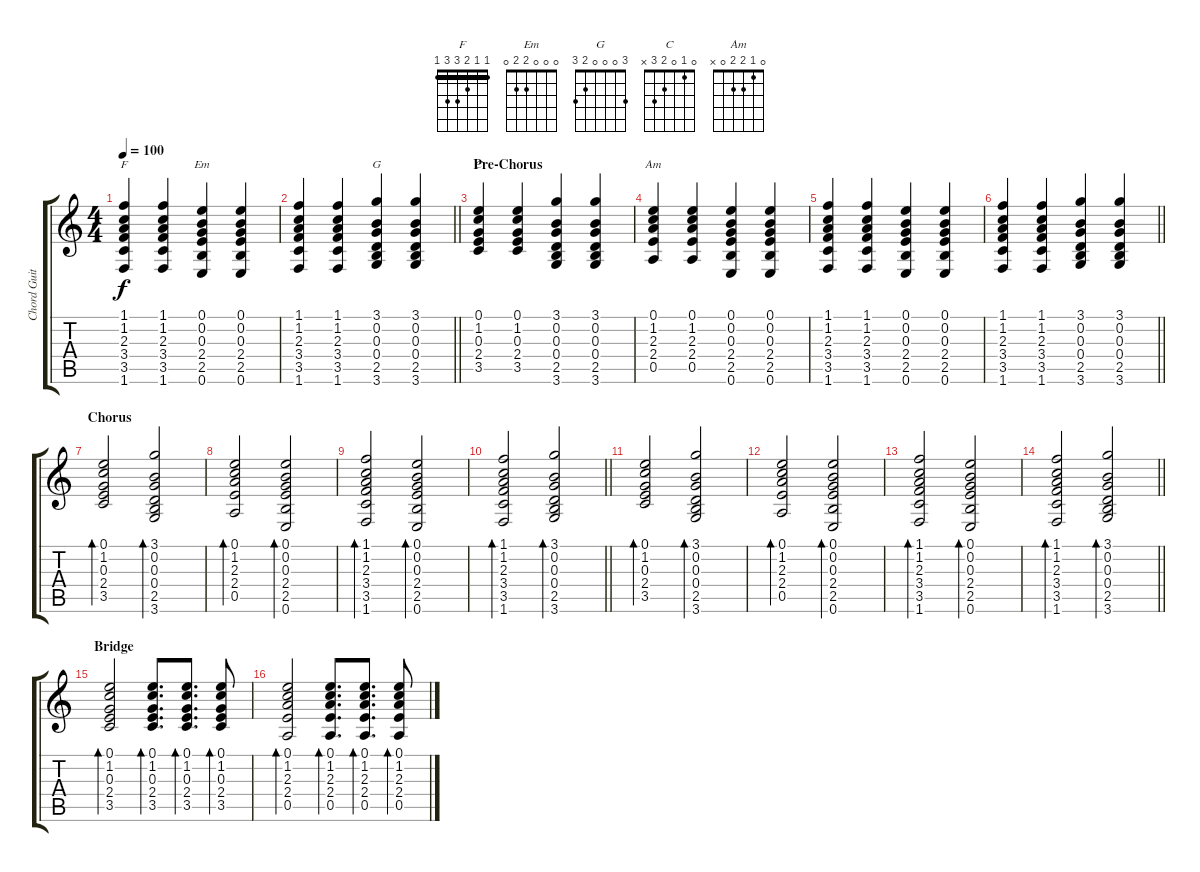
\track ("Chord Guitar" "Chord Guit") {instrument electricguitarclean}
\staff {score tabs}
\tuning (E4 B3 G3 D3 A2 E2) {hide}
\chord ("F" 1 1 2 3 3 1) {barre 1}
\chord ("Em" 0 0 0 2 2 0)
\chord ("G" 3 0 0 0 2 3)
\chord ("C" 0 1 0 2 3 x)
\chord ("Am" 0 1 2 2 0 x)
\ts (4 4)
\tempo 100
\clef g2
\ks c
(1.1 1.2 2.3 3.4 3.5 1.6).4{ch "F" dy f} (1.1 1.2 2.3 3.4 3.5 1.6).4 (0.1 0.2 0.3 2.4 2.5 0.6).4{ch "Em"} (0.1 0.2 0.3 2.4 2.5 0.6).4 |
\barLineRight lightlight
(1.1 1.2 2.3 3.4 3.5 1.6).4 (1.1 1.2 2.3 3.4 3.5 1.6).4 (3.1 0.2 0.3 0.4 2.5 3.6).4{ch "G"} (3.1 0.2 0.3 0.4 2.5 3.6).4 |
\section ("" "Pre-Chorus")
(0.1 1.2 0.3 2.4 3.5).4{ch "C"} (0.1 1.2 0.3 2.4 3.5).4 (3.1 0.2 0.3 0.4 2.5 3.6).4 (3.1 0.2 0.3 0.4 2.5 3.6).4 |
(0.1 1.2 2.3 2.4 0.5).4{ch "Am"} (0.1 1.2 2.3 2.4 0.5).4 (0.1 0.2 0.3 2.4 2.5 0.6).4 (0.1 0.2 0.3 2.4 2.5 0.6).4 |
(1.1 1.2 2.3 3.4 3.5 1.6).4 (1.1 1.2 2.3 3.4 3.5 1.6).4 (0.1 0.2 0.3 2.4 2.5 0.6).4 (0.1 0.2 0.3 2.4 2.5 0.6).4 |
\barLineRight lightlight
(1.1 1.2 2.3 3.4 3.5 1.6).4 (1.1 1.2 2.3 3.4 3.5 1.6).4 (3.1 0.2 0.3 0.4 2.5 3.6).4 (3.1 0.2 0.3 0.4 2.5 3.6).4 |
\section ("" "Chorus")
(0.1 1.2 0.3 2.4 3.5).2{bd 120} (3.1 0.2 0.3 0.4 2.5 3.6).2{bd 120} |
(0.1 1.2 2.3 2.4 0.5).2{bd 120} (0.1 0.2 0.3 2.4 2.5 0.6).2{bd 120} |
(1.1 1.2 2.3 3.4 3.5 1.6).2{bd 120} (0.1 0.2 0.3 2.4 2.5 0.6).2{bd 120} |
\barLineRight lightlight
(1.1 1.2 2.3 3.4 3.5 1.6).2{bd 120} (3.1 0.2 0.3 0.4 2.5 3.6).2{bd 120} |
(0.1 1.2 0.3 2.4 3.5).2{bd 120} (3.1 0.2 0.3 0.4 2.5 3.6).2{bd 120} |
(0.1 1.2 2.3 2.4 0.5).2{bd 120} (0.1 0.2 0.3 2.4 2.5 0.6).2{bd 120} |
(1.1 1.2 2.3 3.4 3.5 1.6).2{bd 120} (0.1 0.2 0.3 2.4 2.5 0.6).2{bd 120} |
\barLineRight lightlight
(1.1 1.2 2.3 3.4 3.5 1.6).2{bd 120} (3.1 0.2 0.3 0.4 2.5 3.6).2{bd 120} |
\section ("" "Bridge")
(0.1 1.2 0.3 2.4 3.5).2{bd 120} (0.1 1.2 0.3 2.4 3.5).8{d bd 120} (0.1 1.2 0.3 2.4 3.5).8{d bd 120} (0.1 1.2 0.3 2.4 3.5).8{bd 120} |
(0.1 1.2 2.3 2.4 0.5).2{bd 120} (0.1 1.2 2.3 2.4 0.5).8{d bd 120} (0.1 1.2 2.3 2.4 0.5).8{d bd 120} (0.1 1.2 2.3 2.4 0.5).8{bd 120}
